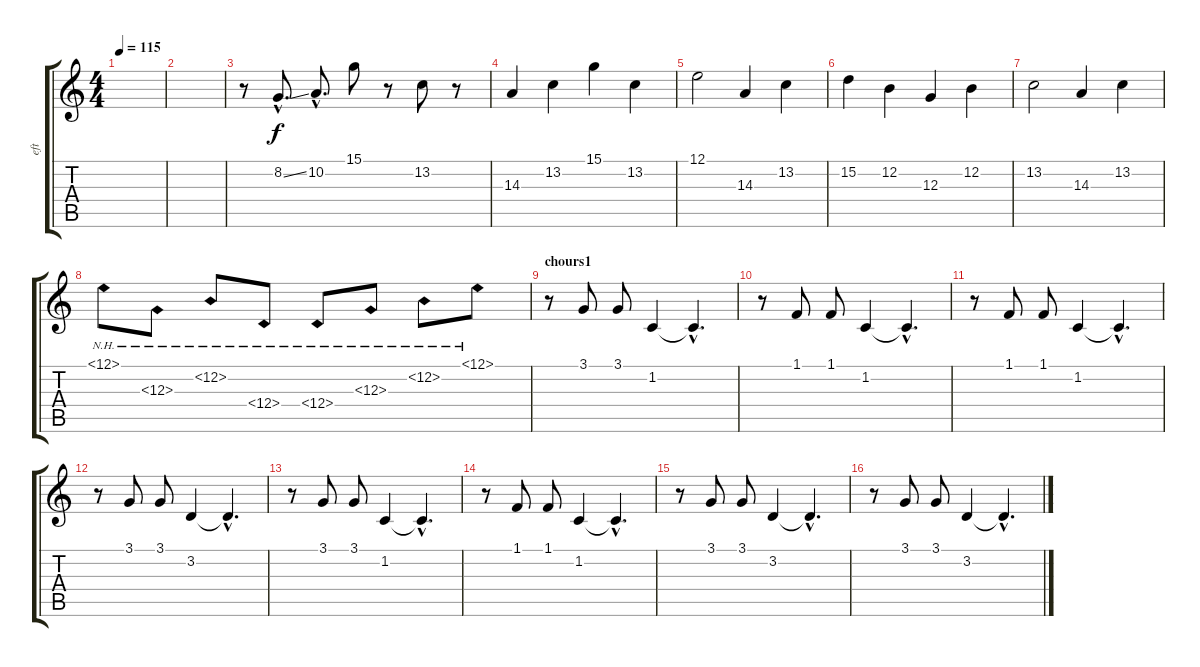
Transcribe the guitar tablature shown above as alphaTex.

\track ("eft" "eft") {instrument lead6voice}
\staff {score tabs}
\tuning (E4 B3 G3 D3 A2 E2) {hide}
\ts (4 4)
\tempo 115
\clef g2
\ks c
|
|
r.8{volume 8} 8.2{ss hac}.8{d} 10.2{hac}.8{d} 15.1.8 r.8 13.2.8 r.8 |
14.3.4 13.2.4 15.1.4 13.2.4 |
12.1.2 14.3.4 13.2.4 |
15.2.4 12.2.4 12.3.4 12.2.4 |
13.2.2 14.3.4 13.2.4 |
12.1{nh}.8 12.3{nh}.8 12.2{nh}.8 12.4{nh}.8 12.4{nh}.8 12.3{nh}.8 12.2{nh}.8 12.1{nh}.8 |
\section ("" "chours1")
r.8{instrument lead5charang} 3.1.8 3.1.8 1.2.4 1.2{hac t}.4{d} |
r.8 1.1.8 1.1.8 1.2.4 1.2{hac t}.4{d} |
r.8 1.1.8 1.1.8 1.2.4 1.2{hac t}.4{d} |
r.8 3.1.8 3.1.8 3.2.4 3.2{hac t}.4{d} |
r.8 3.1.8 3.1.8 1.2.4 1.2{hac t}.4{d} |
r.8 1.1.8 1.1.8 1.2.4 1.2{hac t}.4{d} |
r.8 3.1.8 3.1.8 3.2.4 3.2{hac t}.4{d} |
r.8 3.1.8 3.1.8 3.2.4 3.2{hac t}.4{d}
